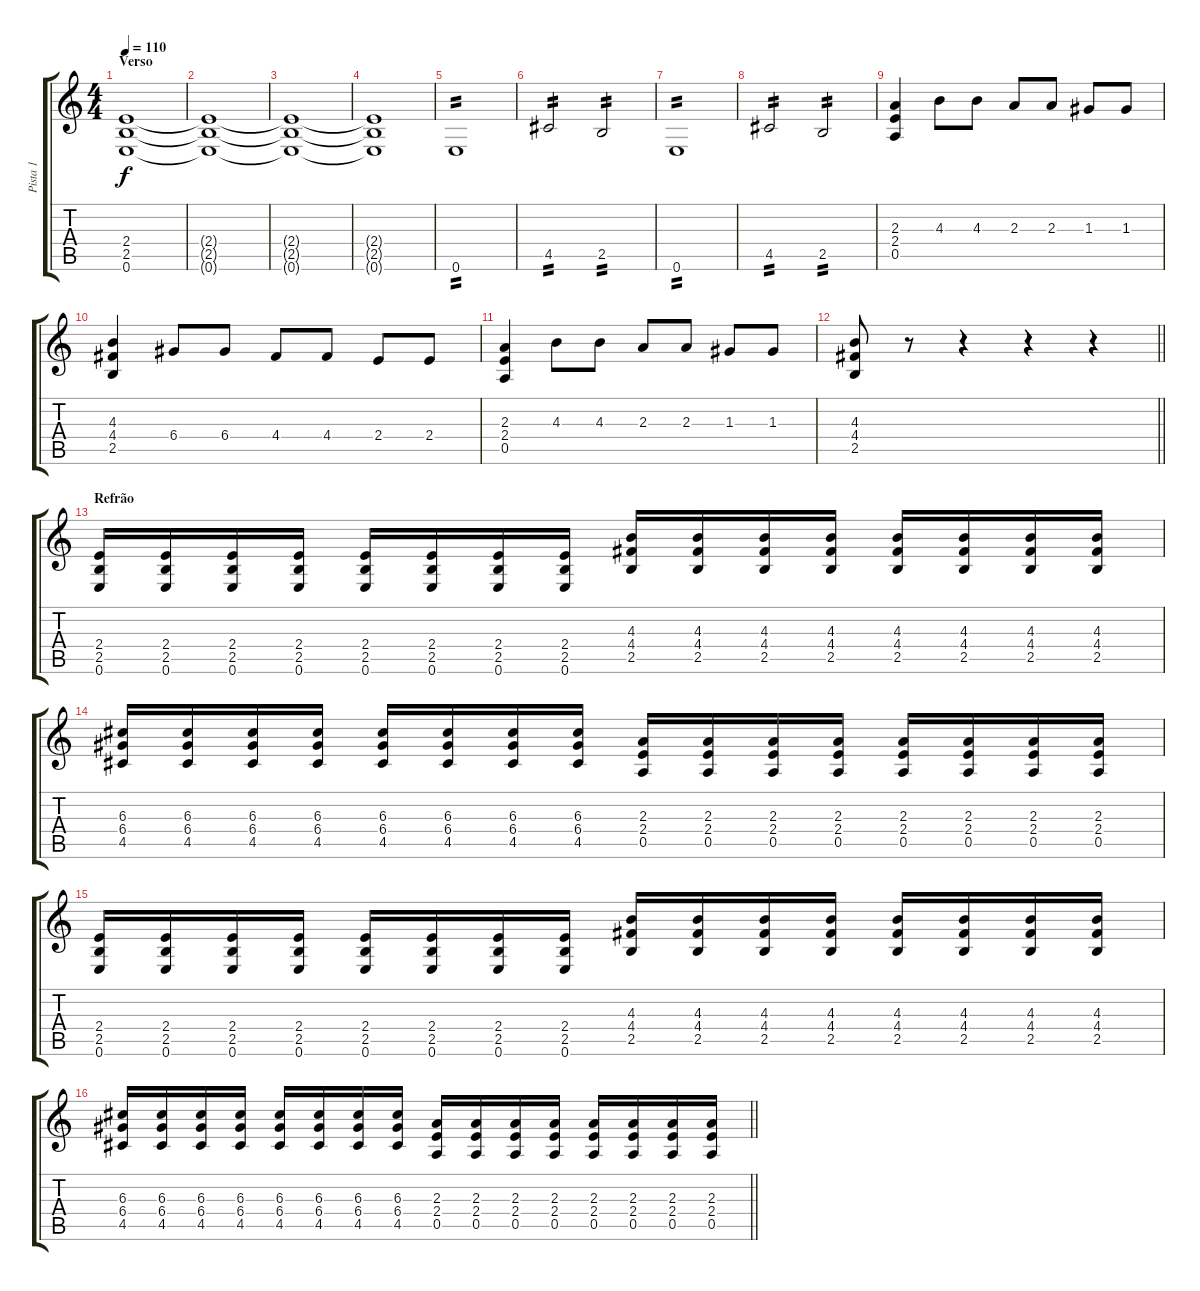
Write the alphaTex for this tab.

\track ("Pista 1" "Pista 1") {instrument electricguitarclean}
\staff {score tabs}
\tuning (E4 B3 G3 D3 A2 E2) {hide}
\ts (4 4)
\section ("" "Verso")
\tempo 110
\clef g2
\ks c
(2.4 2.5 0.6).1{dy f} |
(2.4{t} 2.5{t} 0.6{t}).1 |
(2.4{t} 2.5{t} 0.6{t}).1 |
(2.4{t} 2.5{t} 0.6{t}).1 |
0.6.1{tp 2 instrument electricguitarmuted} |
4.5.2{tp 2} 2.5.2{tp 2} |
0.6.1{tp 2 instrument electricguitarmuted} |
4.5.2{tp 2} 2.5.2{tp 2} |
(2.3 2.4 0.5).4{instrument overdrivenguitar} 4.3.8 4.3.8 2.3.8 2.3.8 1.3.8 1.3.8 |
(4.3 4.4 2.5).4 6.4.8 6.4.8 4.4.8 4.4.8 2.4.8 2.4.8 |
(2.3 2.4 0.5).4{instrument overdrivenguitar} 4.3.8 4.3.8 2.3.8 2.3.8 1.3.8 1.3.8 |
\barLineRight lightlight
(4.3 4.4 2.5).8 r.8 r.4 r.4 r.4 |
\section ("" "Refrão")
(2.4 2.5 0.6).16 (2.4 2.5 0.6).16 (2.4 2.5 0.6).16 (2.4 2.5 0.6).16 (2.4 2.5 0.6).16 (2.4 2.5 0.6).16 (2.4 2.5 0.6).16 (2.4 2.5 0.6).16 (4.3 4.4 2.5).16 (4.3 4.4 2.5).16 (4.3 4.4 2.5).16 (4.3 4.4 2.5).16 (4.3 4.4 2.5).16 (4.3 4.4 2.5).16 (4.3 4.4 2.5).16 (4.3 4.4 2.5).16 |
(6.3 6.4 4.5).16 (6.3 6.4 4.5).16 (6.3 6.4 4.5).16 (6.3 6.4 4.5).16 (6.3 6.4 4.5).16 (6.3 6.4 4.5).16 (6.3 6.4 4.5).16 (6.3 6.4 4.5).16 (2.3 2.4 0.5).16 (2.3 2.4 0.5).16 (2.3 2.4 0.5).16 (2.3 2.4 0.5).16 (2.3 2.4 0.5).16 (2.3 2.4 0.5).16 (2.3 2.4 0.5).16 (2.3 2.4 0.5).16 |
(2.4 2.5 0.6).16 (2.4 2.5 0.6).16 (2.4 2.5 0.6).16 (2.4 2.5 0.6).16 (2.4 2.5 0.6).16 (2.4 2.5 0.6).16 (2.4 2.5 0.6).16 (2.4 2.5 0.6).16 (4.3 4.4 2.5).16 (4.3 4.4 2.5).16 (4.3 4.4 2.5).16 (4.3 4.4 2.5).16 (4.3 4.4 2.5).16 (4.3 4.4 2.5).16 (4.3 4.4 2.5).16 (4.3 4.4 2.5).16 |
\barLineRight lightlight
(6.3 6.4 4.5).16 (6.3 6.4 4.5).16 (6.3 6.4 4.5).16 (6.3 6.4 4.5).16 (6.3 6.4 4.5).16 (6.3 6.4 4.5).16 (6.3 6.4 4.5).16 (6.3 6.4 4.5).16 (2.3 2.4 0.5).16 (2.3 2.4 0.5).16 (2.3 2.4 0.5).16 (2.3 2.4 0.5).16 (2.3 2.4 0.5).16 (2.3 2.4 0.5).16 (2.3 2.4 0.5).16 (2.3 2.4 0.5).16
